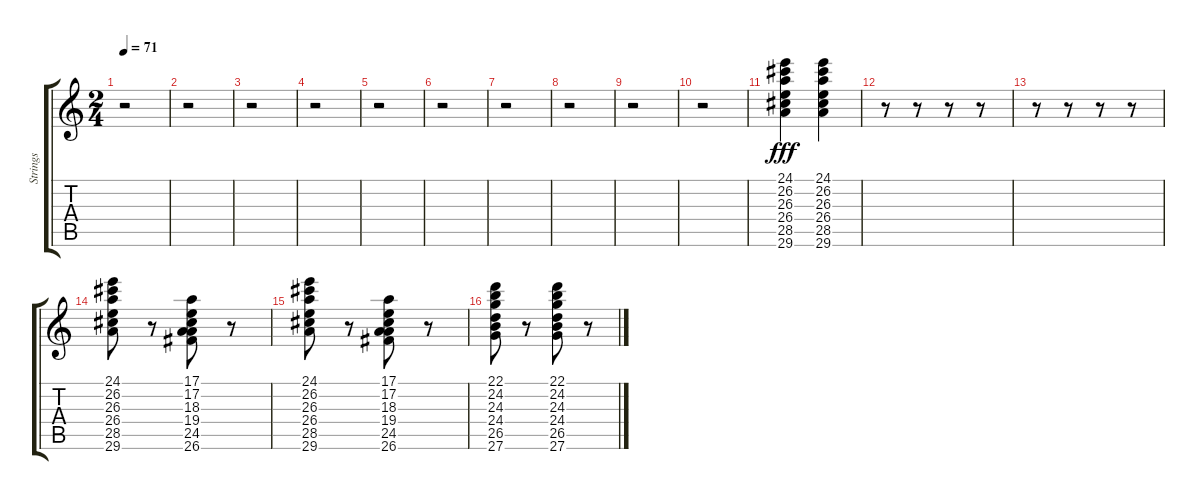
\track ("Strings" "Strings") {instrument stringensemble1}
\staff {score tabs}
\tuning (E4 B3 G3 D3 A2 E2) {hide}
\ts (2 4)
\tempo 71
\clef g2
\ks c
r.2{dy fff} |
r.2 |
r.2 |
r.2 |
r.2 |
r.2 |
r.2 |
r.2 |
r.2 |
r.2 |
(24.1 26.2 26.3 26.4 28.5 29.6).4 (24.1 26.2 26.3 26.4 28.5 29.6).4 |
r.8 r.8 r.8 r.8 |
r.8 r.8 r.8 r.8 |
(24.1 26.2 26.3 26.4 28.5 29.6).8 r.8 (17.1 17.2 18.3 19.4 24.5 26.6).8 r.8 |
(24.1 26.2 26.3 26.4 28.5 29.6).8 r.8 (17.1 17.2 18.3 19.4 24.5 26.6).8 r.8 |
(22.1 24.2 24.3 24.4 26.5 27.6).8 r.8 (22.1 24.2 24.3 24.4 26.5 27.6).8 r.8
